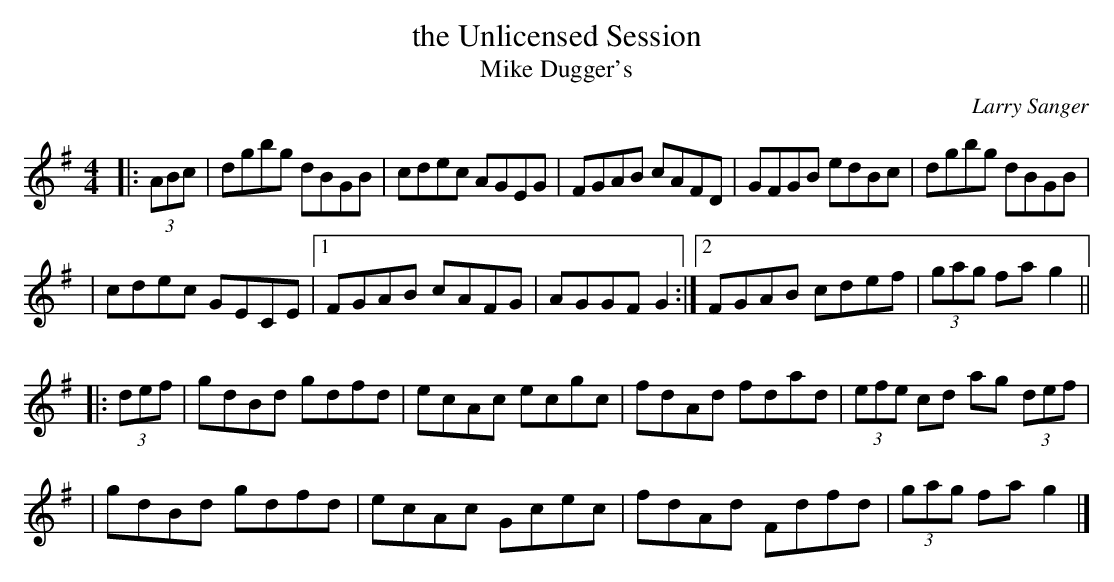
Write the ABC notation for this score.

X:1
T: the Unlicensed Session
T: Mike Dugger's
C: Larry Sanger
M: 4/4
K: G
|: (3ABc \
| dgbg dBGB | cdec AGEG | FGAB cAFD | GFGB edBc | dgbg dBGB |
| cdec GECE |1 FGAB cAFG | AGGF G2 :|2 FGAB cdef | (3gag fa g2 ||
|: (3def \
| gdBd gdfd | ecAc ecgc | fdAd fdad | (3efe cd ag (3def |
| gdBd gdfd | ecAc Gcec | fdAd Fdfd | (3gag fa g2 |]
